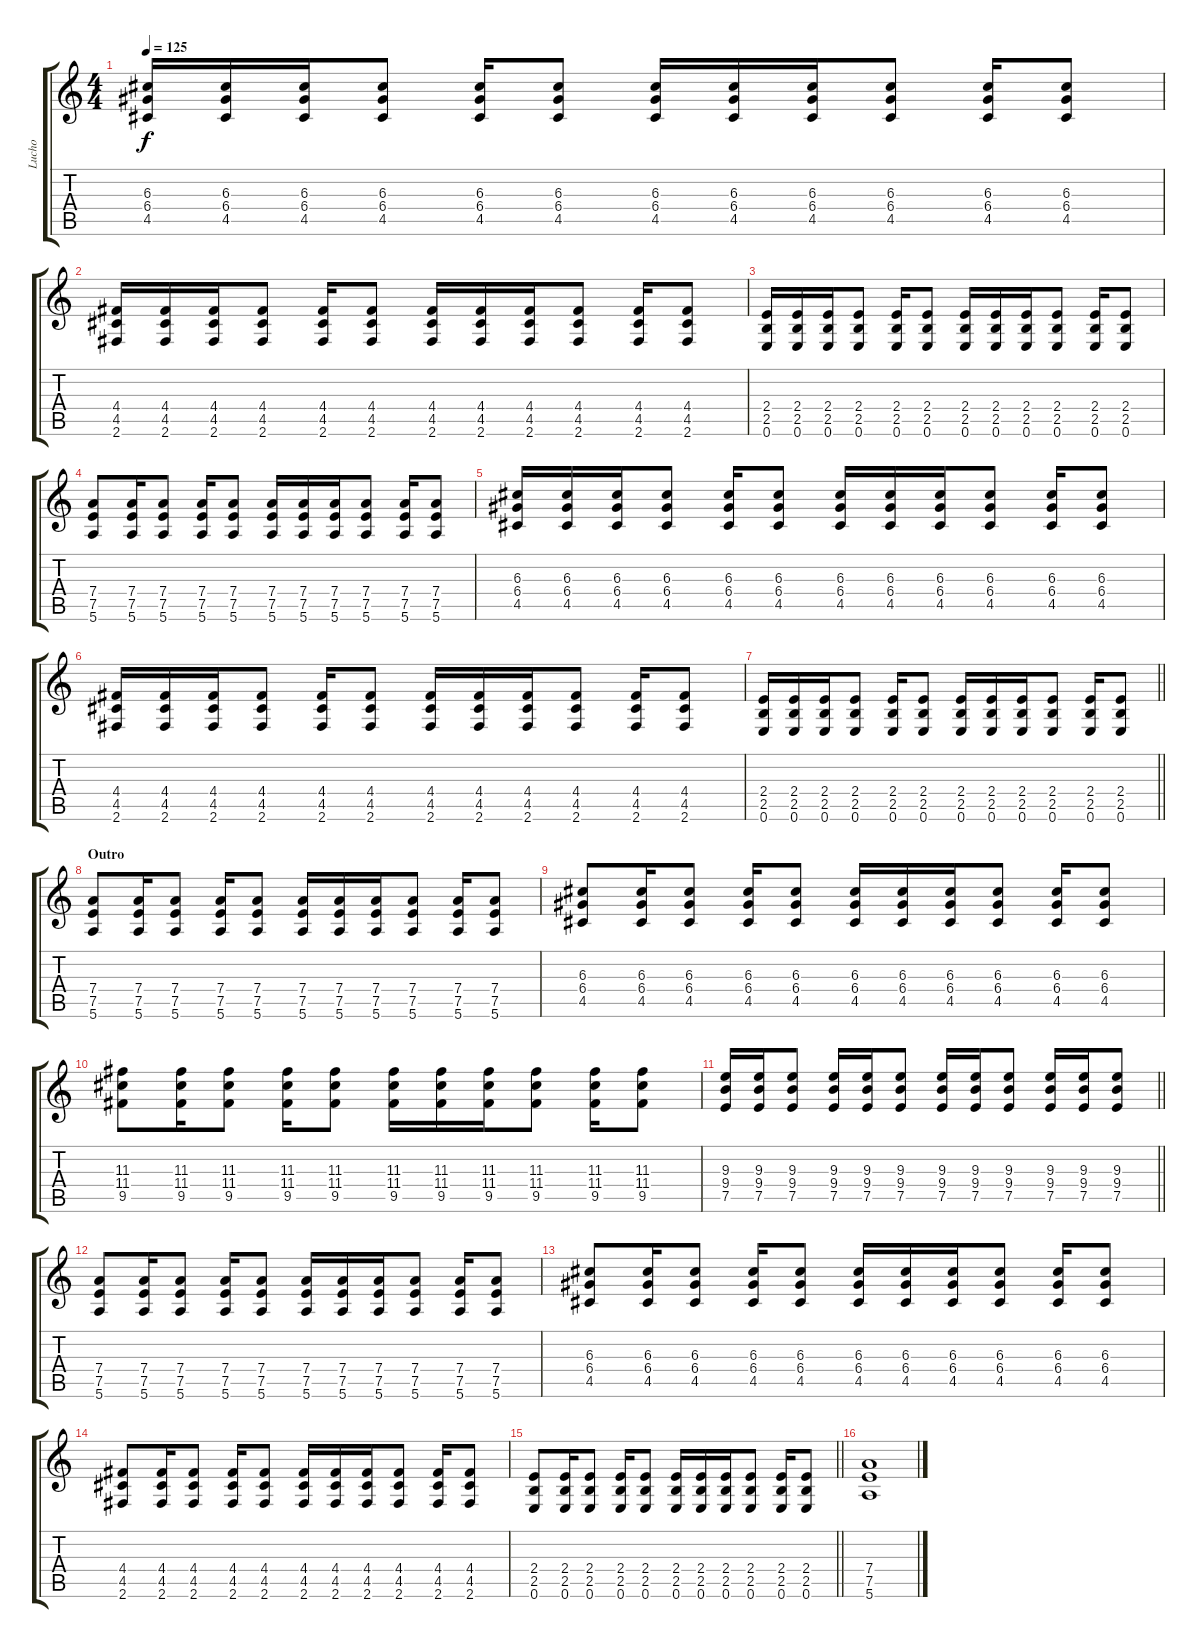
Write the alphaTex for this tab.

\track ("Lucho" "Lucho") {instrument distortionguitar}
\staff {score tabs}
\tuning (E4 B3 G3 D3 A2 E2) {hide}
\ts (4 4)
\tempo 125
\clef g2
\ks c
(6.3 6.4 4.5).16{dy f} (6.3 6.4 4.5).16 (6.3 6.4 4.5).16 (6.3 6.4 4.5).8 (6.3 6.4 4.5).16 (6.3 6.4 4.5).8 (6.3 6.4 4.5).16 (6.3 6.4 4.5).16 (6.3 6.4 4.5).16 (6.3 6.4 4.5).8 (6.3 6.4 4.5).16 (6.3 6.4 4.5).8 |
(4.4 4.5 2.6).16 (4.4 4.5 2.6).16 (4.4 4.5 2.6).16 (4.4 4.5 2.6).8 (4.4 4.5 2.6).16 (4.4 4.5 2.6).8 (4.4 4.5 2.6).16 (4.4 4.5 2.6).16 (4.4 4.5 2.6).16 (4.4 4.5 2.6).8 (4.4 4.5 2.6).16 (4.4 4.5 2.6).8 |
(2.4 2.5 0.6).16 (2.4 2.5 0.6).16 (2.4 2.5 0.6).16 (2.4 2.5 0.6).8 (2.4 2.5 0.6).16 (2.4 2.5 0.6).8 (2.4 2.5 0.6).16 (2.4 2.5 0.6).16 (2.4 2.5 0.6).16 (2.4 2.5 0.6).8 (2.4 2.5 0.6).16 (2.4 2.5 0.6).8 |
(7.4 7.5 5.6).8 (7.4 7.5 5.6).16 (7.4 7.5 5.6).8 (7.4 7.5 5.6).16 (7.4 7.5 5.6).8 (7.4 7.5 5.6).16 (7.4 7.5 5.6).16 (7.4 7.5 5.6).16 (7.4 7.5 5.6).8 (7.4 7.5 5.6).16 (7.4 7.5 5.6).8 |
(6.3 6.4 4.5).16 (6.3 6.4 4.5).16 (6.3 6.4 4.5).16 (6.3 6.4 4.5).8 (6.3 6.4 4.5).16 (6.3 6.4 4.5).8 (6.3 6.4 4.5).16 (6.3 6.4 4.5).16 (6.3 6.4 4.5).16 (6.3 6.4 4.5).8 (6.3 6.4 4.5).16 (6.3 6.4 4.5).8 |
(4.4 4.5 2.6).16 (4.4 4.5 2.6).16 (4.4 4.5 2.6).16 (4.4 4.5 2.6).8 (4.4 4.5 2.6).16 (4.4 4.5 2.6).8 (4.4 4.5 2.6).16 (4.4 4.5 2.6).16 (4.4 4.5 2.6).16 (4.4 4.5 2.6).8 (4.4 4.5 2.6).16 (4.4 4.5 2.6).8 |
\barLineRight lightlight
(2.4 2.5 0.6).16 (2.4 2.5 0.6).16 (2.4 2.5 0.6).16 (2.4 2.5 0.6).8 (2.4 2.5 0.6).16 (2.4 2.5 0.6).8 (2.4 2.5 0.6).16 (2.4 2.5 0.6).16 (2.4 2.5 0.6).16 (2.4 2.5 0.6).8 (2.4 2.5 0.6).16 (2.4 2.5 0.6).8 |
\section ("" "Outro")
(7.4 7.5 5.6).8 (7.4 7.5 5.6).16 (7.4 7.5 5.6).8 (7.4 7.5 5.6).16 (7.4 7.5 5.6).8 (7.4 7.5 5.6).16 (7.4 7.5 5.6).16 (7.4 7.5 5.6).16 (7.4 7.5 5.6).8 (7.4 7.5 5.6).16 (7.4 7.5 5.6).8 |
(6.3 6.4 4.5).8 (6.3 6.4 4.5).16 (6.3 6.4 4.5).8 (6.3 6.4 4.5).16 (6.3 6.4 4.5).8 (6.3 6.4 4.5).16 (6.3 6.4 4.5).16 (6.3 6.4 4.5).16 (6.3 6.4 4.5).8 (6.3 6.4 4.5).16 (6.3 6.4 4.5).8 |
(11.3 11.4 9.5).8 (11.3 11.4 9.5).16 (11.3 11.4 9.5).8 (11.3 11.4 9.5).16 (11.3 11.4 9.5).8 (11.3 11.4 9.5).16 (11.3 11.4 9.5).16 (11.3 11.4 9.5).16 (11.3 11.4 9.5).8 (11.3 11.4 9.5).16 (11.3 11.4 9.5).8 |
\barLineRight lightlight
(9.3 9.4 7.5).16 (9.3 9.4 7.5).16 (9.3 9.4 7.5).8 (9.3 9.4 7.5).16 (9.3 9.4 7.5).16 (9.3 9.4 7.5).8 (9.3 9.4 7.5).16 (9.3 9.4 7.5).16 (9.3 9.4 7.5).8 (9.3 9.4 7.5).16 (9.3 9.4 7.5).16 (9.3 9.4 7.5).8 |
(7.4 7.5 5.6).8 (7.4 7.5 5.6).16 (7.4 7.5 5.6).8 (7.4 7.5 5.6).16 (7.4 7.5 5.6).8 (7.4 7.5 5.6).16 (7.4 7.5 5.6).16 (7.4 7.5 5.6).16 (7.4 7.5 5.6).8 (7.4 7.5 5.6).16 (7.4 7.5 5.6).8 |
(6.3 6.4 4.5).8 (6.3 6.4 4.5).16 (6.3 6.4 4.5).8 (6.3 6.4 4.5).16 (6.3 6.4 4.5).8 (6.3 6.4 4.5).16 (6.3 6.4 4.5).16 (6.3 6.4 4.5).16 (6.3 6.4 4.5).8 (6.3 6.4 4.5).16 (6.3 6.4 4.5).8 |
(4.4 4.5 2.6).8 (4.4 4.5 2.6).16 (4.4 4.5 2.6).8 (4.4 4.5 2.6).16 (4.4 4.5 2.6).8 (4.4 4.5 2.6).16 (4.4 4.5 2.6).16 (4.4 4.5 2.6).16 (4.4 4.5 2.6).8 (4.4 4.5 2.6).16 (4.4 4.5 2.6).8 |
\barLineRight lightlight
(2.4 2.5 0.6).8 (2.4 2.5 0.6).16 (2.4 2.5 0.6).8 (2.4 2.5 0.6).16 (2.4 2.5 0.6).8 (2.4 2.5 0.6).16 (2.4 2.5 0.6).16 (2.4 2.5 0.6).16 (2.4 2.5 0.6).8 (2.4 2.5 0.6).16 (2.4 2.5 0.6).8 |
(7.4 7.5 5.6).1{volume 10}
